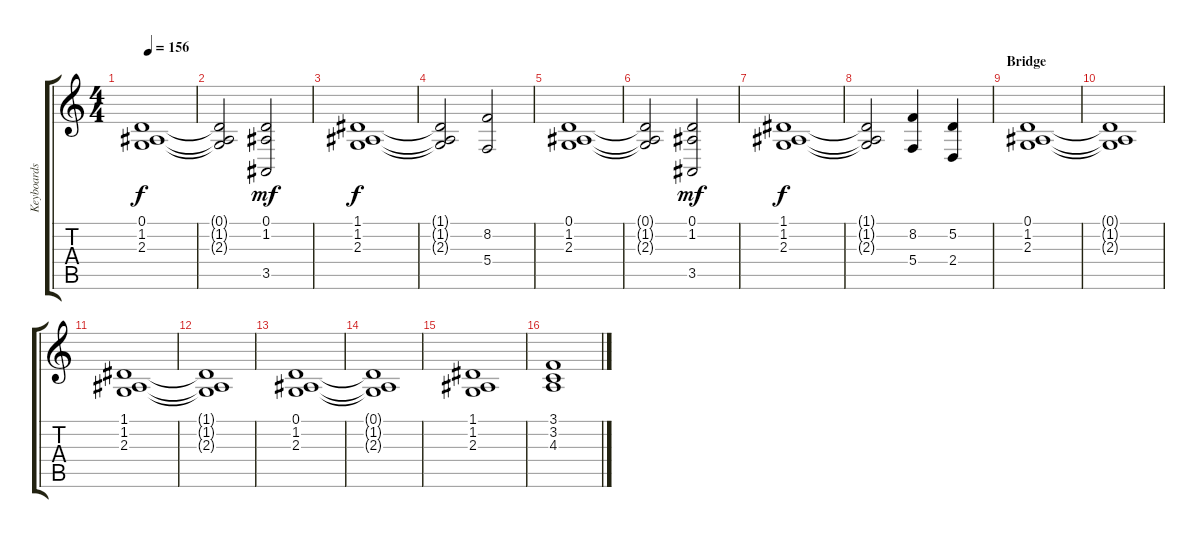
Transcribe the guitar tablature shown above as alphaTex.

\track ("Keyboards II" "Keyboards ") {instrument choiraahs}
\staff {score tabs}
\tuning (D4 A3 F3 C3 G2 D2) {hide}
\ts (4 4)
\tempo 156
\clef g2
\ks c
(0.1 1.2 2.3).1{dy f} |
(0.1{t} 1.2{t} 2.3{t}).2 (0.1 1.2 3.5).2{dy mf} |
(1.1 1.2 2.3).1{dy f} |
(1.1{t} 1.2{t} 2.3{t}).2 (8.2 5.4).2 |
(0.1 1.2 2.3).1 |
(0.1{t} 1.2{t} 2.3{t}).2 (0.1 1.2 3.5).2{dy mf} |
(1.1 1.2 2.3).1{dy f} |
(1.1{t} 1.2{t} 2.3{t}).2 (8.2 5.4).4 (5.2 2.4).4 |
\section ("" "Bridge")
(0.1 1.2 2.3).1 |
(0.1{t} 1.2{t} 2.3{t}).1 |
(1.1 1.2 2.3).1 |
(1.1{t} 1.2{t} 2.3{t}).1 |
(0.1 1.2 2.3).1 |
(0.1{t} 1.2{t} 2.3{t}).1 |
(1.1 1.2 2.3).1 |
(3.1 3.2 4.3).1
